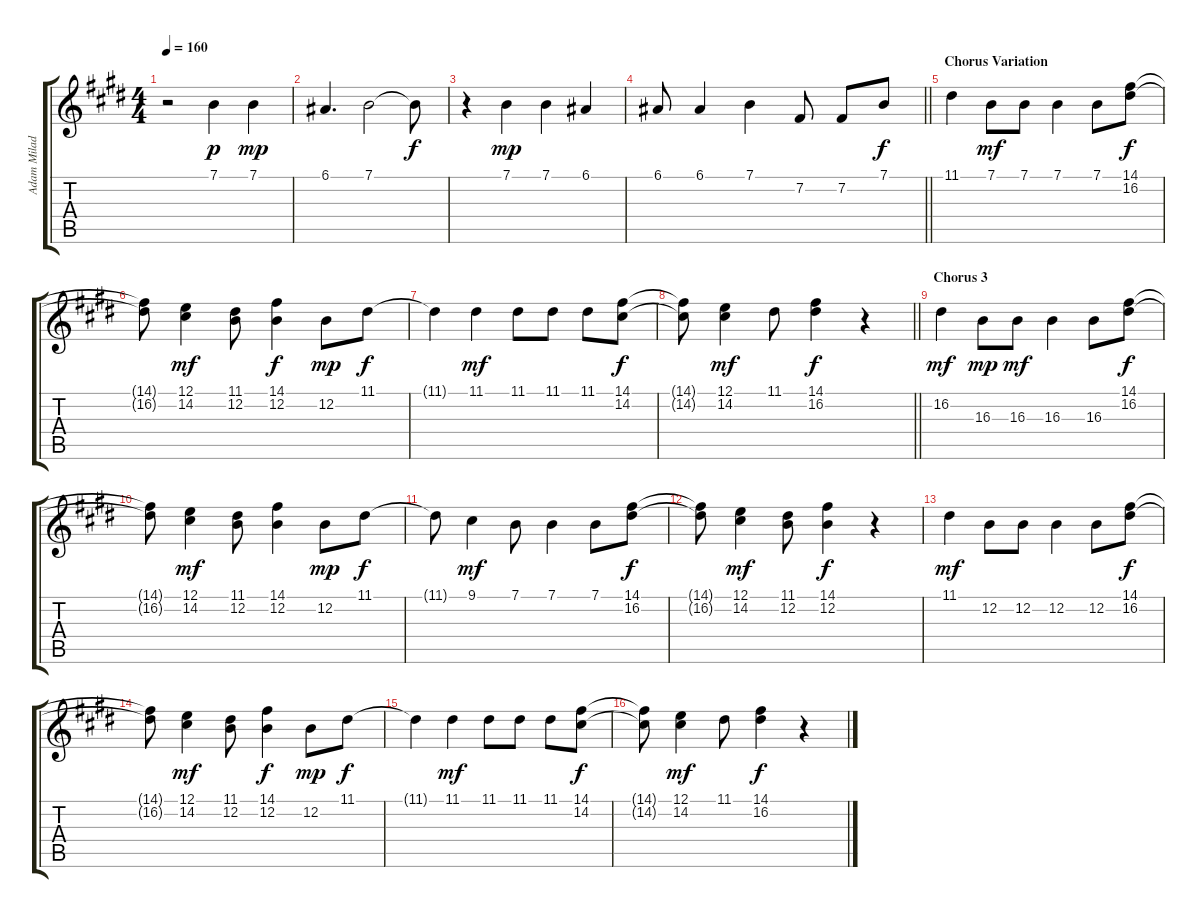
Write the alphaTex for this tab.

\track ("Adam Milad - Vocal" "Adam Milad") {instrument trumpet}
\staff {score tabs}
\tuning (E4 B3 G3 D3 A2 E2) {hide}
\ts (4 4)
\tempo 160
\clef g2
\ks e
r.2{dy mp} 7.1.4{dy p} 7.1.4{dy mp} |
6.1.4{d} 7.1.2 7.1{t}.8{dy f} |
r.4 7.1.4{dy mp} 7.1.4 6.1.4 |
\barLineRight lightlight
6.1.8 6.1.4 7.1.4 7.2.8 7.2.8 7.1.8{dy f} |
\section ("" "Chorus Variation")
11.1.4 7.1.8{dy mf} 7.1.8 7.1.4 7.1.8 (14.1 16.2).8{dy f} |
(14.1{t} 16.2{t}).8 (12.1 14.2).4{dy mf} (11.1 12.2).8 (14.1 12.2).4{dy f} 12.2.8{dy mp} 11.1.8{dy f} |
11.1{t}.4 11.1.4{dy mf} 11.1.8 11.1.8 11.1.8 (14.1 14.2).8{dy f} |
\barLineRight lightlight
(14.1{t} 14.2{t}).8 (12.1 14.2).4{dy mf} 11.1.8 (14.1 16.2).4{dy f} r.4 |
\section ("" "Chorus 3")
16.2.4{dy mf} 16.3.8{dy mp} 16.3.8{dy mf} 16.3.4 16.3.8 (14.1 16.2).8{dy f} |
(14.1{t} 16.2{t}).8 (12.1 14.2).4{dy mf} (11.1 12.2).8 (14.1 12.2).4 12.2.8{dy mp} 11.1.8{dy f} |
11.1{t}.8 9.1.4{dy mf} 7.1.8 7.1.4 7.1.8 (14.1 16.2).8{dy f} |
(14.1{t} 16.2{t}).8 (12.1 14.2).4{dy mf} (11.1 12.2).8 (14.1 12.2).4{dy f} r.4 |
11.1.4{dy mf} 12.2.8 12.2.8 12.2.4 12.2.8 (14.1 16.2).8{dy f} |
(14.1{t} 16.2{t}).8 (12.1 14.2).4{dy mf} (11.1 12.2).8 (14.1 12.2).4{dy f} 12.2.8{dy mp} 11.1.8{dy f} |
11.1{t}.4 11.1.4{dy mf} 11.1.8 11.1.8 11.1.8 (14.1 14.2).8{dy f} |
(14.1{t} 14.2{t}).8 (12.1 14.2).4{dy mf} 11.1.8 (14.1 16.2).4{dy f} r.4
